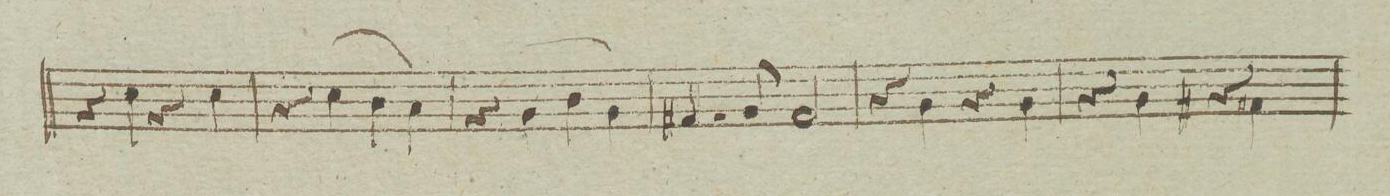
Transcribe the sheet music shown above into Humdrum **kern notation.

**kern	**dynam
*I"Violino. 2do	*
*clefG2	*
*k[]	*
*met(c)	*
*M4/4	*
4r	.
4cc\	.
4r	.
4cc\	.
=67	=67
4r	.
(4cc\	.
4b\	.
4a\)	.
=68	=68
4r	.
(4g\	.
4b\	.
4g\)	.
=69	=69
4.f#X/	.
8g/	.
2f#/	.
=70	=70
4r	.
4g\	.
4r	.
4g\	.
=71	=71
4r	.
4g\	.
4r	.
4f#X\	.
=72	=72
*-	*-
